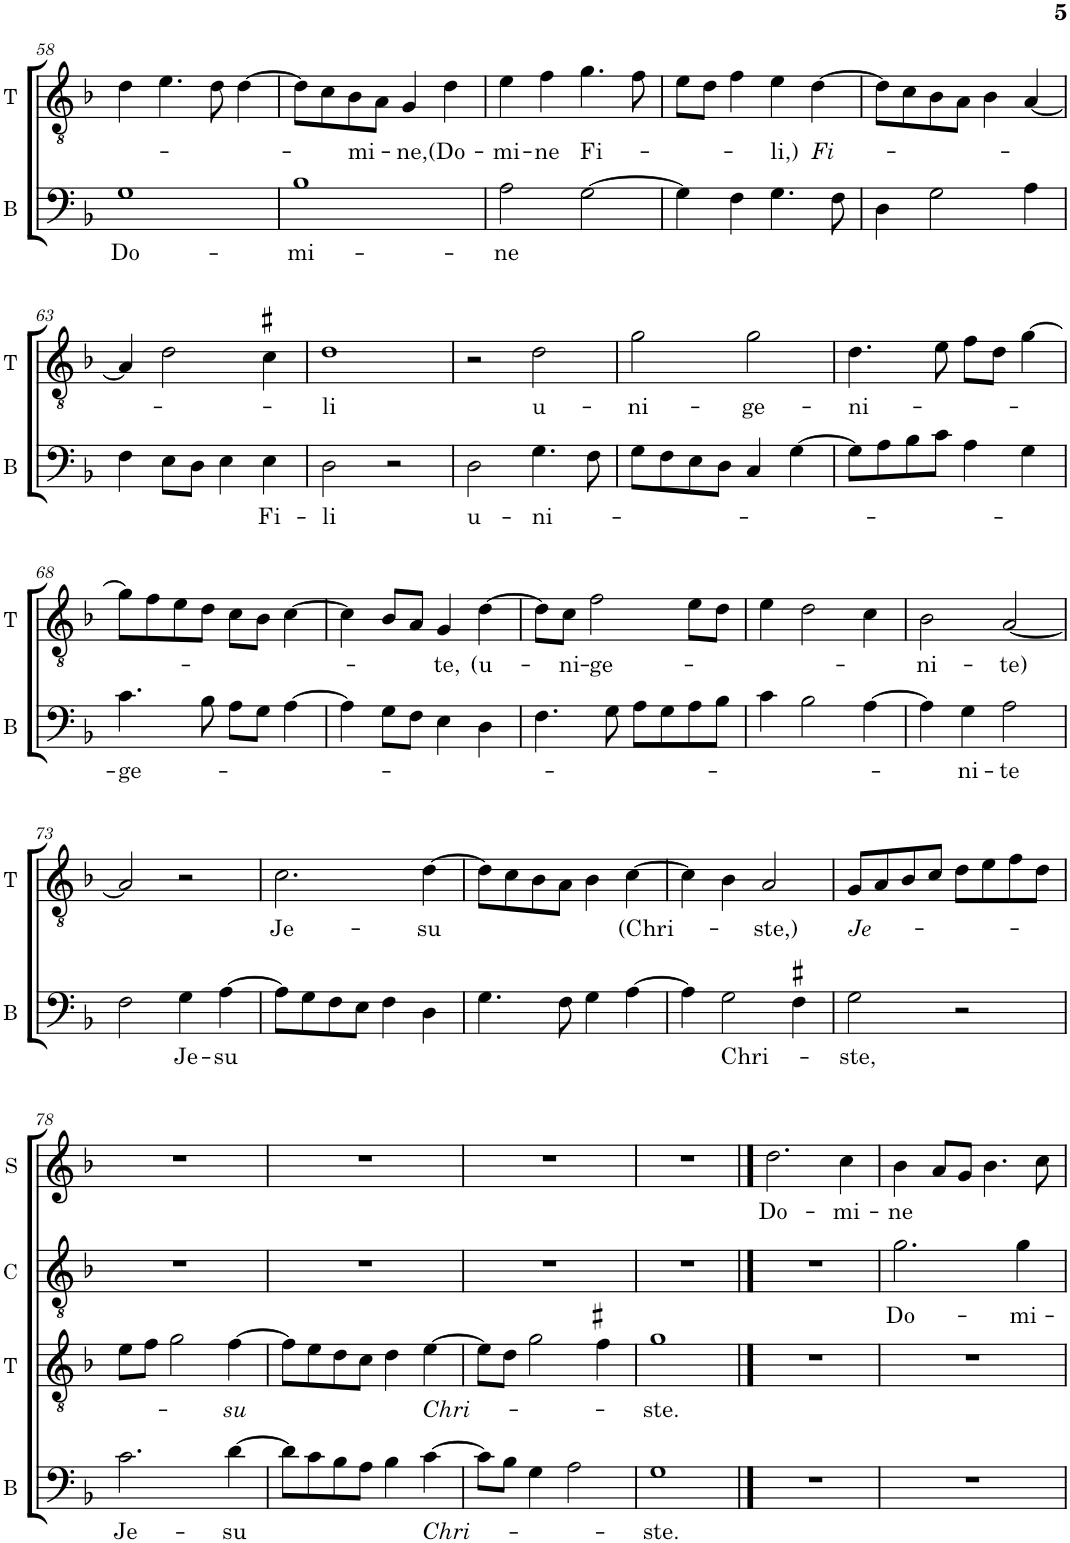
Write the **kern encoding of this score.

**kern	**text	**kern	**text	**kern	**text	**kern	**text
*part4	*part4	*part3	*part3	*part2	*part2	*part1	*part1
*staff4	*staff4	*staff3	*staff3	*staff2	*staff2	*staff1	*staff1
*I"B	*	*I"T	*	*I"C	*	*I"S	*
*I'B	*	*I'T	*	*I'C	*	*I'S	*
!!LO:PB:g=z
*clefF4	*	*clefGv2	*	*clefGv2	*	*clefG2	*
*	*	*	*	*Trd4c7	*	*	*
*k[b-]	*	*k[b-]	*	*k[b-]	*	*k[b-]	*
*M2/2	*	*M2/2	*	*M2/2	*	*M2/2	*
*met(c|)	*	*met(c|)	*	*met(c|)	*	*met(c|)	*
=58	=58	=58	=58	=58	=58	=58	=58
!	!LO:LY:b	!	!	!	!	!	!
1G	Do-	4d\	.	1r	.	1r	.
.	.	4.e\	.	.	.	.	.
.	.	8d\	.	.	.	.	.
.	.	[4d\	.	.	.	.	.
=59	=59	=59	=59	=59	=59	=59	=59
!	!LO:LY:b	!	!	!	!	!	!
1B-	-mi-	8d\L]	.	1r	.	1r	.
.	.	8c\	.	.	.	.	.
!	!	!	!LO:LY:b	!	!	!	!
.	.	8B-\	-mi-	.	.	.	.
.	.	8A\J	.	.	.	.	.
!	!	!	!LO:LY:b	!	!	!	!
.	.	4G/	-ne,	.	.	.	.
!	!	!	!LO:LY:b	!	!	!	!
.	.	4d\	(Do-	.	.	.	.
=60	=60	=60	=60	=60	=60	=60	=60
!	!LO:LY:b	!	!LO:LY:b	!	!	!	!
2A\	-ne	4e\	-mi-	1r	.	1r	.
!	!	!	!LO:LY:b	!	!	!	!
.	.	4f\	-ne	.	.	.	.
!	!	!	!LO:LY:b	!	!	!	!
[2G\	.	4.g\	Fi-	.	.	.	.
.	.	8f\	.	.	.	.	.
=61	=61	=61	=61	=61	=61	=61	=61
4G\]	.	8e\L	.	1r	.	1r	.
.	.	8d\J	.	.	.	.	.
4F\	.	4f\	.	.	.	.	.
!	!	!	!LO:LY:b	!	!	!	!
4.G\	.	4e\	-li,)	.	.	.	.
!	!	!	!LO:LY:b	!	!	!	!
.	.	[4d\	Fi-	.	.	.	.
8F\	.	.	.	.	.	.	.
=62	=62	=62	=62	=62	=62	=62	=62
4D\	.	8d\L]	.	1r	.	1r	.
.	.	8c\	.	.	.	.	.
2G\	.	8B-\	.	.	.	.	.
.	.	8A\J	.	.	.	.	.
.	.	4B-\	.	.	.	.	.
4A\	.	[4A/	.	.	.	.	.
!!LO:LB:g=z
=63	=63	=63	=63	=63	=63	=63	=63
4F\	.	4A/]	.	1r	.	1r	.
8E\L	.	2d\	.	.	.	.	.
8D\J	.	.	.	.	.	.	.
4E\	.	.	.	.	.	.	.
!	!LO:LY:b	!	!	!	!	!	!
4E\	Fi-	4c#X\	.	.	.	.	.
=64	=64	=64	=64	=64	=64	=64	=64
!	!LO:LY:b	!	!LO:LY:b	!	!	!	!
2D\	-li	1d	-li	1r	.	1r	.
2r	.	.	.	.	.	.	.
=65	=65	=65	=65	=65	=65	=65	=65
!	!LO:LY:b	!	!	!	!	!	!
2D\	u-	2r	.	1r	.	1r	.
!	!LO:LY:b	!	!LO:LY:b	!	!	!	!
4.G\	-ni-	2d\	u-	.	.	.	.
8F\	.	.	.	.	.	.	.
=66	=66	=66	=66	=66	=66	=66	=66
!	!	!	!LO:LY:b	!	!	!	!
8G\L	.	2g\	-ni-	1r	.	1r	.
8F\	.	.	.	.	.	.	.
8E\	.	.	.	.	.	.	.
8D\J	.	.	.	.	.	.	.
!	!	!	!LO:LY:b	!	!	!	!
4C/	.	2g\	-ge-	.	.	.	.
[4G\	.	.	.	.	.	.	.
=67	=67	=67	=67	=67	=67	=67	=67
!	!	!	!LO:LY:b	!	!	!	!
8G\L]	.	4.d\	ni-	1r	.	1r	.
8A\	.	.	.	.	.	.	.
8B-\	.	.	.	.	.	.	.
8c\J	.	8e\	.	.	.	.	.
4A\	.	8f\L	.	.	.	.	.
.	.	8d\J	.	.	.	.	.
4G\	.	[4g\	.	.	.	.	.
!!LO:LB:g=z
=68	=68	=68	=68	=68	=68	=68	=68
!	!LO:LY:b	!	!	!	!	!	!
4.c\	-ge-	8g\L]	.	1r	.	1r	.
.	.	8f\	.	.	.	.	.
.	.	8e\	.	.	.	.	.
8B-\	.	8d\J	.	.	.	.	.
8A\L	.	8c\L	.	.	.	.	.
8G\J	.	8B-\J	.	.	.	.	.
[4A\	.	[4c\	.	.	.	.	.
=69	=69	=69	=69	=69	=69	=69	=69
4A\]	.	4c\]	.	1r	.	1r	.
8G\L	.	8B-/L	.	.	.	.	.
8F\J	.	8A/J	.	.	.	.	.
!	!	!	!LO:LY:b	!	!	!	!
4E\	.	4G/	-te,	.	.	.	.
!	!	!	!LO:LY:b	!	!	!	!
4D\	.	[4d\	(u-	.	.	.	.
=70	=70	=70	=70	=70	=70	=70	=70
4.F\	.	8d\L]	.	1r	.	1r	.
!	!	!	!LO:LY:b	!	!	!	!
.	.	8c\J	-ni-	.	.	.	.
!	!	!	!LO:LY:b	!	!	!	!
.	.	2f\	-ge-	.	.	.	.
8G\	.	.	.	.	.	.	.
8A\L	.	.	.	.	.	.	.
8G\	.	.	.	.	.	.	.
8A\	.	8e\L	.	.	.	.	.
8B-\J	.	8d\J	.	.	.	.	.
=71	=71	=71	=71	=71	=71	=71	=71
4c\	.	4e\	.	1r	.	1r	.
2B-\	.	2d\	.	.	.	.	.
[4A\	.	4c\	.	.	.	.	.
=72	=72	=72	=72	=72	=72	=72	=72
!	!	!	!LO:LY:b	!	!	!	!
4A\]	.	2B-\	-ni-	1r	.	1r	.
!	!LO:LY:b	!	!	!	!	!	!
4G\	ni-	.	.	.	.	.	.
!	!LO:LY:b	!	!LO:LY:b	!	!	!	!
2A\	-te	[2A/	-te)	.	.	.	.
!!LO:LB:g=z
=73	=73	=73	=73	=73	=73	=73	=73
2F\	.	2A/]	.	1r	.	1r	.
!	!LO:LY:b	!	!	!	!	!	!
4G\	Je-	2r	.	.	.	.	.
!	!LO:LY:b	!	!	!	!	!	!
[4A\	-su	.	.	.	.	.	.
=74	=74	=74	=74	=74	=74	=74	=74
!	!	!	!LO:LY:b	!	!	!	!
8A\L]	.	2.c\	Je-	1r	.	1r	.
8G\	.	.	.	.	.	.	.
8F\	.	.	.	.	.	.	.
8E\J	.	.	.	.	.	.	.
4F\	.	.	.	.	.	.	.
!	!	!	!LO:LY:b	!	!	!	!
4D\	.	[4d\	-su	.	.	.	.
=75	=75	=75	=75	=75	=75	=75	=75
4.G\	.	8d\L]	.	1r	.	1r	.
.	.	8c\	.	.	.	.	.
.	.	8B-\	.	.	.	.	.
8F\	.	8A\J	.	.	.	.	.
4G\	.	4B-\	.	.	.	.	.
!	!	!	!LO:LY:b	!	!	!	!
[4A\	.	[4c\	(Chri-	.	.	.	.
=76	=76	=76	=76	=76	=76	=76	=76
4A\]	.	4c\]	.	1r	.	1r	.
!	!LO:LY:b	!	!	!	!	!	!
2G\	Chri-	4B-\	.	.	.	.	.
!	!	!	!LO:LY:b	!	!	!	!
.	.	2A/	-ste,)	.	.	.	.
4F#X\	.	.	.	.	.	.	.
=77	=77	=77	=77	=77	=77	=77	=77
!	!LO:LY:b	!	!LO:LY:b	!	!	!	!
2G\	-ste,	8G/L	Je-	1r	.	1r	.
.	.	8A/	.	.	.	.	.
.	.	8B-/	.	.	.	.	.
.	.	8c/J	.	.	.	.	.
2r	.	8d\L	.	.	.	.	.
.	.	8e\	.	.	.	.	.
.	.	8f\	.	.	.	.	.
.	.	8d\J	.	.	.	.	.
!!LO:LB:g=z
=78	=78	=78	=78	=78	=78	=78	=78
!	!LO:LY:b	!	!	!	!	!	!
2.c\	Je-	8e\L	.	1r	.	1r	.
.	.	8f\J	.	.	.	.	.
.	.	2g\	.	.	.	.	.
!	!LO:LY:b	!	!LO:LY:b	!	!	!	!
[4d\	-su	[4f\	su	.	.	.	.
=79	=79	=79	=79	=79	=79	=79	=79
8d\L]	.	8f\L]	.	1r	.	1r	.
8c\	.	8e\	.	.	.	.	.
8B-\	.	8d\	.	.	.	.	.
8A\J	.	8c\J	.	.	.	.	.
4B-\	.	4d\	.	.	.	.	.
!	!LO:LY:b	!	!LO:LY:b	!	!	!	!
[4c\	Chri-	[4e\	Chri-	.	.	.	.
=80	=80	=80	=80	=80	=80	=80	=80
8c\L]	.	8e\L]	.	1r	.	1r	.
8B-\J	.	8d\J	.	.	.	.	.
4G\	.	2g\	.	.	.	.	.
2A\	.	.	.	.	.	.	.
.	.	4f#X\	.	.	.	.	.
=81	=81	=81	=81	=81	=81	=81	=81
!	!LO:LY:b	!	!LO:LY:b	!	!	!	!
1G	-ste.	1g	-ste.	1r	.	1r	.
==82	==82	==82	==82	==82	==82	==82	==82
!	!	!	!	!	!	!	!LO:LY:b
1r	.	1r	.	1r	.	2.dd\	Do-
!	!	!	!	!	!	!	!LO:LY:b
.	.	.	.	.	.	4cc\	-mi-
=83	=83	=83	=83	=83	=83	=83	=83
!	!	!	!	!	!LO:LY:b	!	!LO:LY:b
1r	.	1r	.	2.g\	Do-	4b-\	-ne
.	.	.	.	.	.	8a/L	.
.	.	.	.	.	.	8g/J	.
.	.	.	.	.	.	4.b-\	.
!	!	!	!	!	!LO:LY:b	!	!
.	.	.	.	4g\	-mi-	.	.
.	.	.	.	.	.	8cc\	.
=	=	=	=	=	=	=	=
*-	*-	*-	*-	*-	*-	*-	*-
